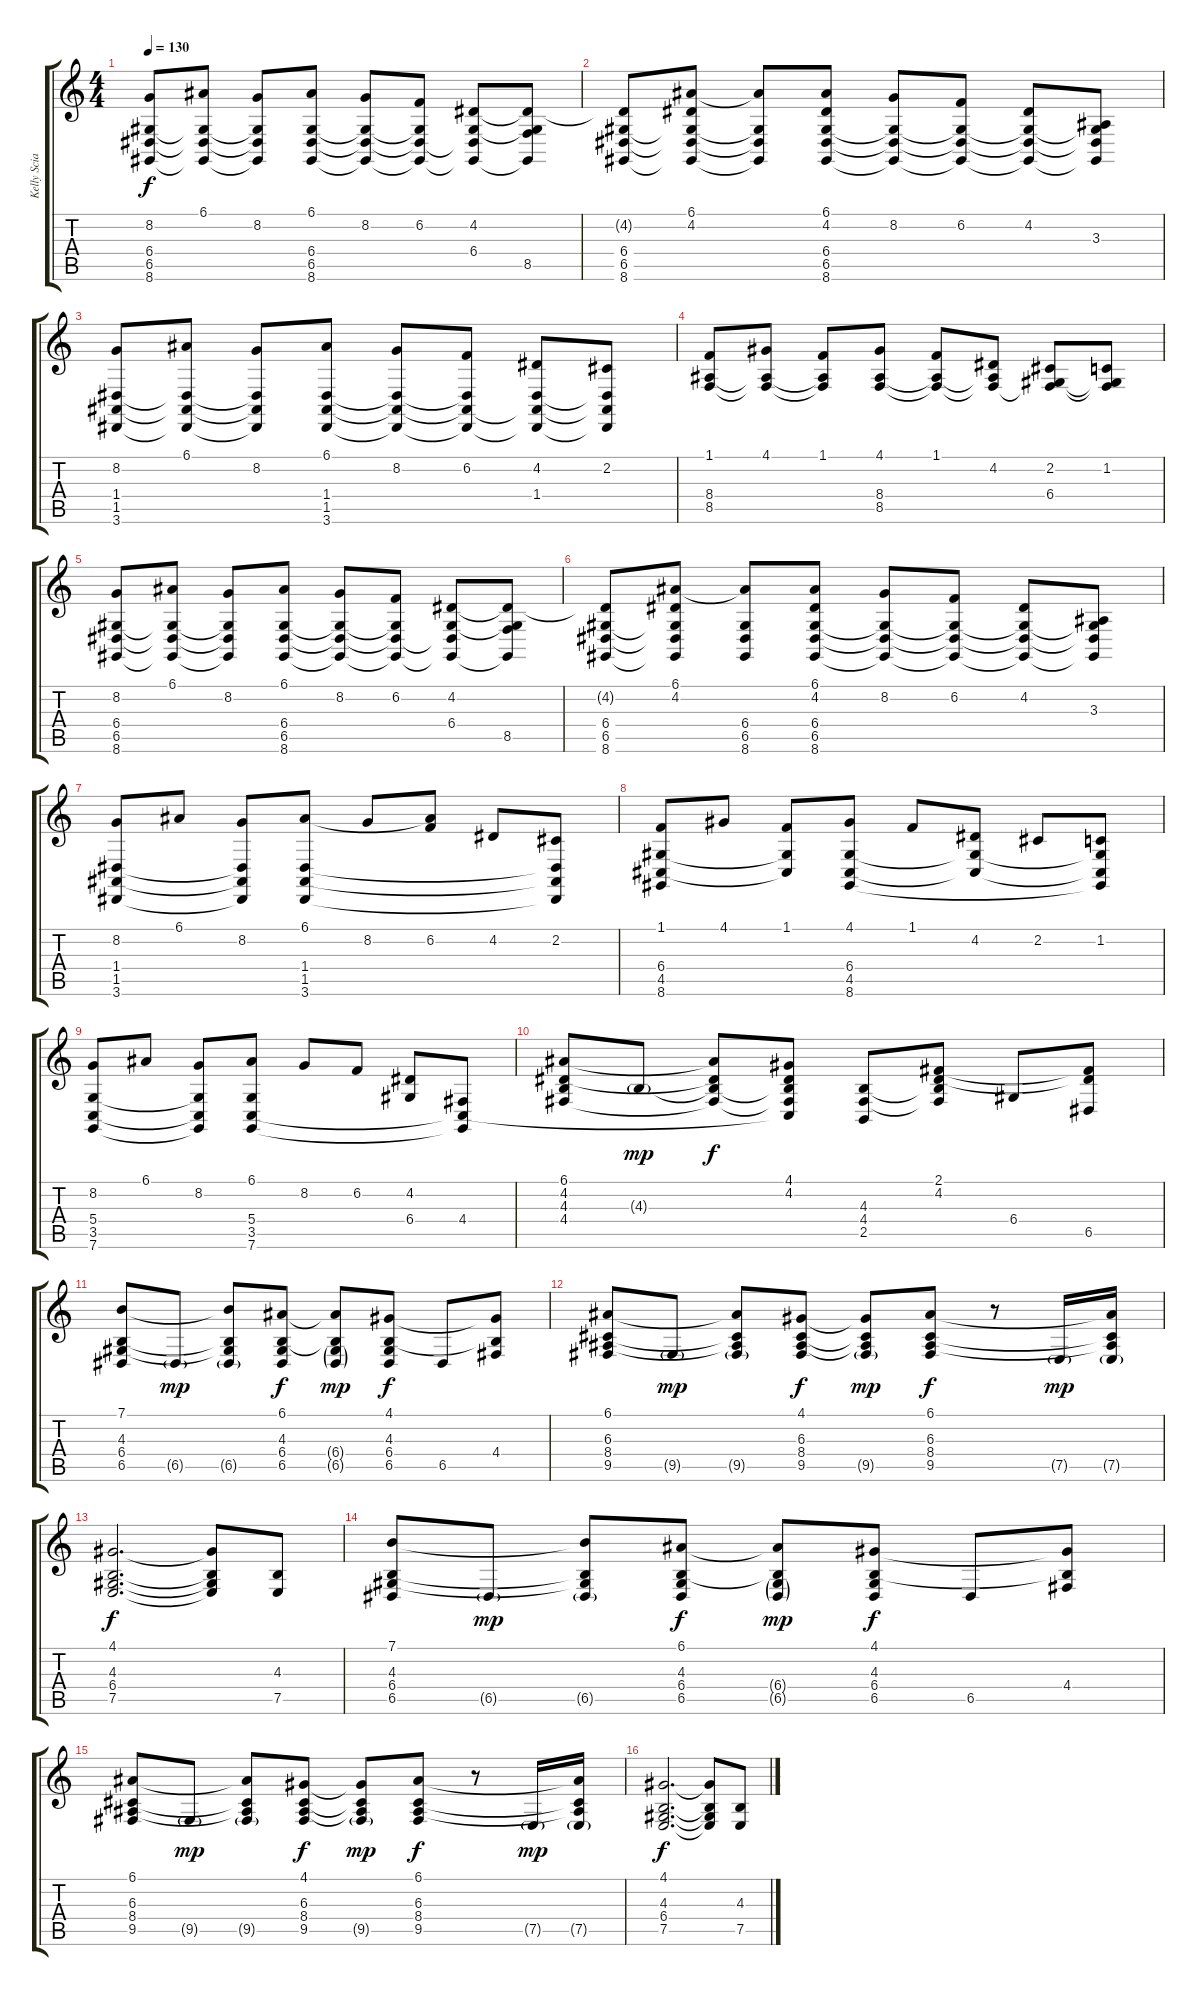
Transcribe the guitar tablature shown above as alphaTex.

\track ("Kelly Sciandra" "Kelly Scia") {instrument acousticgrandpiano}
\staff {score tabs}
\tuning (E4 B3 G3 D3 A2 C2) {hide}
\ts (4 4)
\tempo 130
\clef g2
\ks c
(8.2 6.4 6.5 8.6).8{dy f} (6.1 6.4{t} 6.5{t} 8.6{t}).8 (8.2 6.4{t} 6.5{t} 8.6{t}).8 (6.1 6.4 6.5 8.6).8 (8.2 6.4{t} 6.5{t} 8.6{t}).8 (6.2 6.4{t} 6.5{t} 8.6{t}).8 (4.2 6.4 6.5{t} 8.6{t}).8 (4.2{t} 6.4{t} 8.5 8.6{t}).8 |
(4.2{t} 6.4 6.5 8.6).8{volume 16} (6.1 4.2 6.4{t} 6.5{t} 8.6{t}).8 (6.1{t} 6.4{t} 6.5{t} 8.6{t}).8 (6.1 4.2 6.4 6.5 8.6).8 (8.2 6.4{t} 6.5{t} 8.6{t}).8 (6.2 6.4{t} 6.5{t} 8.6{t}).8 (4.2 6.4{t} 6.5{t} 8.6{t}).8 (3.3 6.4{t} 6.5{t} 8.6{t}).8 |
(8.2 1.4 1.5 3.6).8{volume 16} (6.1 1.4{t} 1.5{t} 3.6{t}).8 (8.2 1.4{t} 1.5{t} 3.6{t}).8 (6.1 1.4 1.5 3.6).8 (8.2 1.4{t} 1.5{t} 3.6{t}).8 (6.2 1.4{t} 1.5{t} 3.6{t}).8 (4.2 1.4 1.5{t} 3.6{t}).8 (2.2 1.4{t} 1.5{t} 3.6{t}).8 |
(1.1 8.4 8.5).8 (4.1 8.4{t} 8.5{t}).8 (1.1 8.4{t} 8.5{t}).8 (4.1 8.4 8.5).8 (1.1 8.4{t} 8.5{t}).8 (4.2 8.4{t} 8.5{t}).8 (2.2 6.4 8.5{t}).8 (1.2 6.4{t} 8.5{t}).8 |
(8.2 6.4 6.5 8.6).8 (6.1 6.4{t} 6.5{t} 8.6{t}).8 (8.2 6.4{t} 6.5{t} 8.6{t}).8 (6.1 6.4 6.5 8.6).8 (8.2 6.4{t} 6.5{t} 8.6{t}).8 (6.2 6.4{t} 6.5{t} 8.6{t}).8 (4.2 6.4 6.5{t} 8.6{t}).8 (4.2{t} 6.4{t} 8.5 8.6{t}).8 |
(4.2{t} 6.4 6.5 8.6).8{volume 16} (6.1 4.2 6.4{t} 6.5{t} 8.6{t}).8 (6.1{t} 6.4 6.5 8.6).8 (6.1 4.2 6.4 6.5 8.6).8 (8.2 6.4{t} 6.5{t} 8.6{t}).8 (6.2 6.4{t} 6.5{t} 8.6{t}).8 (4.2 6.4{t} 6.5{t} 8.6{t}).8 (3.3 6.4{t} 6.5{t} 8.6{t}).8 |
(8.2 1.4 1.5 3.6).8{volume 16} 6.1.8 (8.2 1.4{t} 1.5{t} 3.6{t}).8 (6.1 1.4 1.5 3.6).8 8.2.8 (6.1{t} 6.2).8 4.2.8 (2.2 1.4{t} 1.5{t} 3.6{t}).8 |
(1.1 6.4 4.5 8.6).8 4.1.8 (1.1 6.4{t} 4.5{t}).8 (4.1 6.4 4.5 8.6).8 1.1.8 (4.2 6.4{t} 4.5{t}).8 2.2.8 (1.2 6.4{t} 4.5{t} 8.6{t}).8 |
(8.2 5.4 3.5 7.6).8 6.1.8 (8.2 5.4{t} 3.5{t} 7.6{t}).8 (6.1 5.4 3.5 7.6).8 8.2.8 6.2.8 (4.2 6.4).8 (4.4 3.5{t} 7.6{t}).8 |
(6.1 4.2 4.3 4.4).8 4.3{g}.8{dy mp} (6.1{t} 4.2{t} 4.3{t} 4.4{t}).8{dy f} (4.1 4.2 4.3{t} 4.4{t} 3.5{t}).8 (4.3 4.4 2.5).8 (2.1 4.2 4.3{t} 4.4{t}).8 6.4.8 (2.1{t} 4.2{t} 6.5).8 |
(7.1 4.3 6.4 6.5).8 6.5{g}.8{dy mp} (7.1{t} 4.3{t} 6.4{t} 6.5{g}).8 (6.1 4.3 6.4 6.5).8{dy f} (6.1{t} 4.3{t} 6.4{g} 6.5{g}).8{dy mp} (4.1 4.3 6.4 6.5).8{dy f} 6.5.8 (4.1{t} 4.3{t} 4.4).8 |
(6.1 6.3 8.4 9.5).8 9.5{g}.8{dy mp} (6.1{t} 6.3{t} 8.4{t} 9.5{g}).8 (4.1 6.3 8.4 9.5).8{dy f} (4.1{t} 6.3{t} 8.4{t} 9.5{g}).8{dy mp} (6.1 6.3 8.4 9.5).8{dy f} r.8 7.5{g}.16{dy mp} (6.1{t} 6.3{t} 8.4{t} 7.5{g}).16 |
(4.1 4.3 6.4 7.5).2{d dy f} (4.1{t} 4.3{t} 6.4{t} 7.5{t}).8 (4.3 7.5).8 |
(7.1 4.3 6.4 6.5).8 6.5{g}.8{dy mp} (7.1{t} 4.3{t} 6.4{t} 6.5{g}).8 (6.1 4.3 6.4 6.5).8{dy f} (6.1{t} 4.3{t} 6.4{g} 6.5{g}).8{dy mp} (4.1 4.3 6.4 6.5).8{dy f} 6.5.8 (4.1{t} 4.3{t} 4.4).8 |
(6.1 6.3 8.4 9.5).8 9.5{g}.8{dy mp} (6.1{t} 6.3{t} 8.4{t} 9.5{g}).8 (4.1 6.3 8.4 9.5).8{dy f} (4.1{t} 6.3{t} 8.4{t} 9.5{g}).8{dy mp} (6.1 6.3 8.4 9.5).8{dy f} r.8 7.5{g}.16{dy mp} (6.1{t} 6.3{t} 8.4{t} 7.5{g}).16 |
(4.1 4.3 6.4 7.5).2{d dy f} (4.1{t} 4.3{t} 6.4{t} 7.5{t}).8 (4.3 7.5).8
